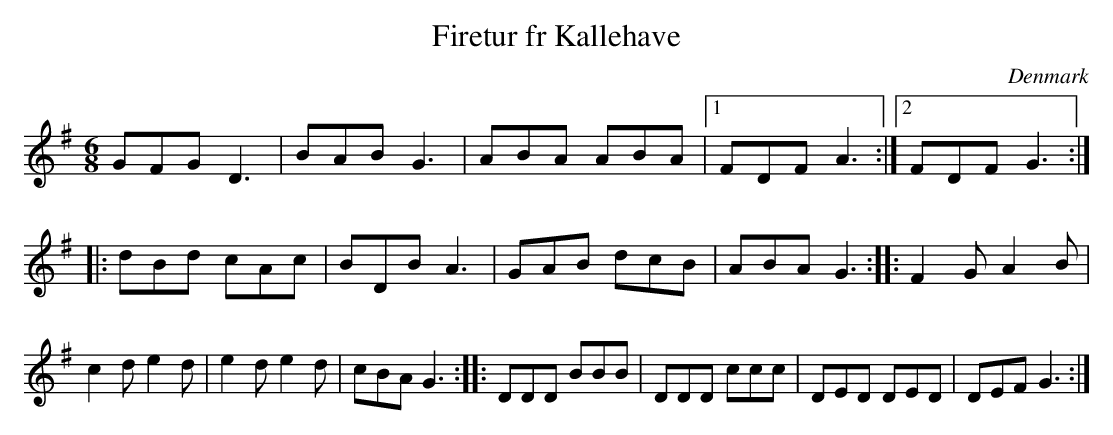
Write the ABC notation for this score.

X:1
T:Firetur fr Kallehave
O:Denmark
M:6/8
K:G
GFG D3 | BAB G3 | ABA ABA \
|1 FDF A3 :|2 FDF G3 ::\
dBd cAc | BDB A3 | GAB dcB | ABA G3 ::\
F2G A2B | c2d e2d | e2d e2d | cBA G3 ::\
DDD BBB | DDD ccc | DED DED | DEF G3 :|
